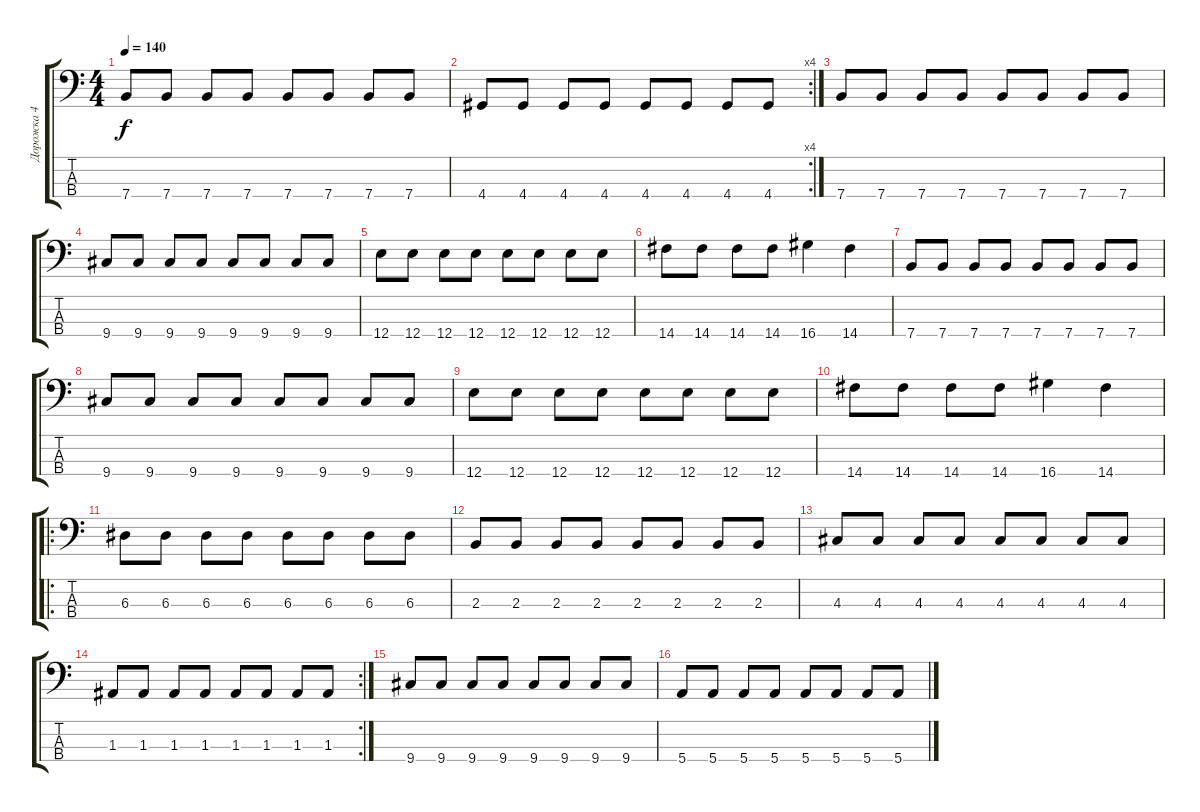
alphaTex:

\track ("Дорожка 4" "Дорожка 4") {instrument electricbassfinger}
\staff {score tabs}
\tuning (G2 D2 A1 E1) {hide}
\ts (4 4)
\tempo 140
\clef f4
\ks c
7.4.8{dy f} 7.4.8 7.4.8 7.4.8 7.4.8 7.4.8 7.4.8 7.4.8 |
\rc 4
4.4.8 4.4.8 4.4.8 4.4.8 4.4.8 4.4.8 4.4.8 4.4.8 |
7.4.8 7.4.8 7.4.8 7.4.8 7.4.8 7.4.8 7.4.8 7.4.8 |
9.4.8 9.4.8 9.4.8 9.4.8 9.4.8 9.4.8 9.4.8 9.4.8 |
12.4.8 12.4.8 12.4.8 12.4.8 12.4.8 12.4.8 12.4.8 12.4.8 |
14.4.8 14.4.8 14.4.8 14.4.8 16.4.4 14.4.4 |
7.4.8 7.4.8 7.4.8 7.4.8 7.4.8 7.4.8 7.4.8 7.4.8 |
9.4.8 9.4.8 9.4.8 9.4.8 9.4.8 9.4.8 9.4.8 9.4.8 |
12.4.8 12.4.8 12.4.8 12.4.8 12.4.8 12.4.8 12.4.8 12.4.8 |
14.4.8 14.4.8 14.4.8 14.4.8 16.4.4 14.4.4 |
\ro
6.3.8 6.3.8 6.3.8 6.3.8 6.3.8 6.3.8 6.3.8 6.3.8 |
2.3.8 2.3.8 2.3.8 2.3.8 2.3.8 2.3.8 2.3.8 2.3.8 |
4.3.8 4.3.8 4.3.8 4.3.8 4.3.8 4.3.8 4.3.8 4.3.8 |
\rc 2
1.3.8 1.3.8 1.3.8 1.3.8 1.3.8 1.3.8 1.3.8 1.3.8 |
9.4.8 9.4.8 9.4.8 9.4.8 9.4.8 9.4.8 9.4.8 9.4.8 |
5.4.8 5.4.8 5.4.8 5.4.8 5.4.8 5.4.8 5.4.8 5.4.8
